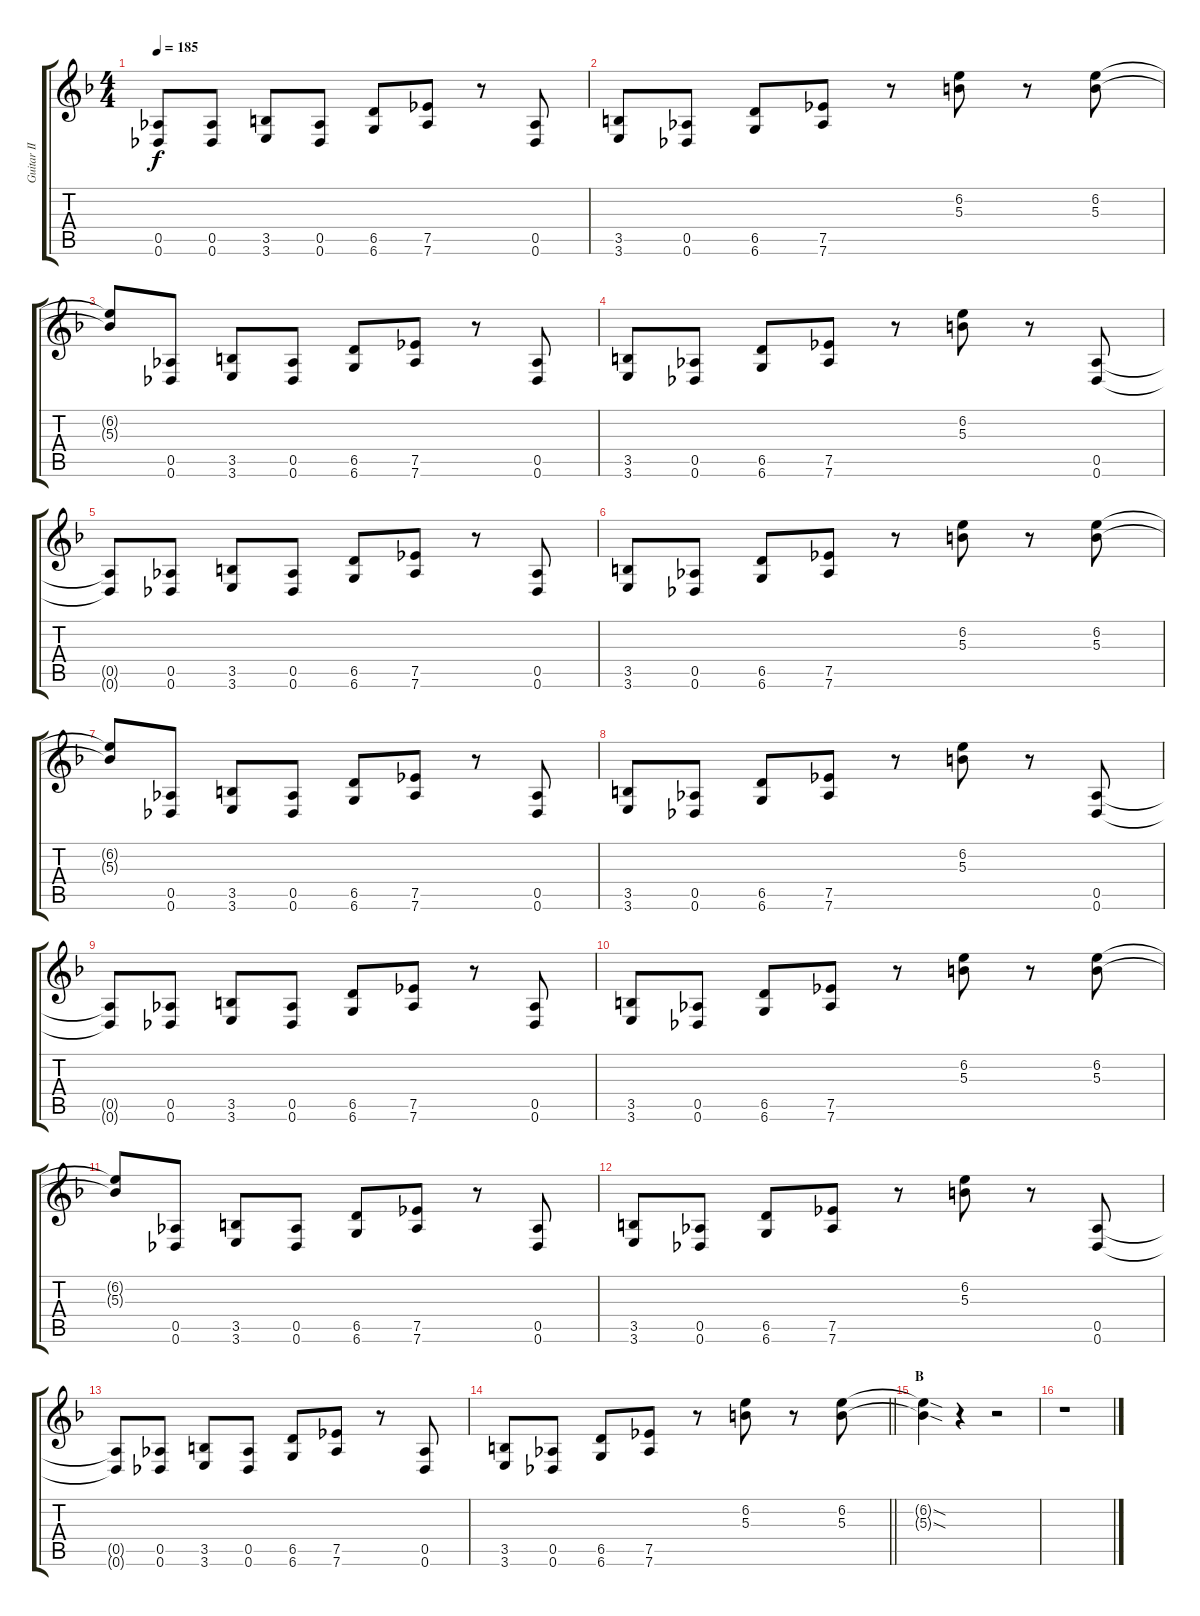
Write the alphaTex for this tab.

\track ("Guitar II" "Guitar II") {instrument overdrivenguitar}
\staff {score tabs}
\tuning (Eb4 Bb3 Gb3 Db3 Ab2 Db2) {hide}
\ts (4 4)
\tempo 185
\clef g2
\ks f
(0.5{t} 0.6{t}).8{dy f} (0.5 0.6).8 (3.5 3.6).8 (0.5 0.6).8 (6.5 6.6).8 (7.5 7.6).8 r.8 (0.5 0.6).8 |
(3.5 3.6).8 (0.5 0.6).8 (6.5 6.6).8 (7.5 7.6).8 r.8 (6.2 5.3).8 r.8 (6.2 5.3).8 |
(6.2{t} 5.3{t}).8 (0.5 0.6).8 (3.5 3.6).8 (0.5 0.6).8 (6.5 6.6).8 (7.5 7.6).8 r.8 (0.5 0.6).8 |
(3.5 3.6).8 (0.5 0.6).8 (6.5 6.6).8 (7.5 7.6).8 r.8 (6.2 5.3).8 r.8 (0.5 0.6).8 |
(0.5{t} 0.6{t}).8 (0.5 0.6).8 (3.5 3.6).8 (0.5 0.6).8 (6.5 6.6).8 (7.5 7.6).8 r.8 (0.5 0.6).8 |
(3.5 3.6).8 (0.5 0.6).8 (6.5 6.6).8 (7.5 7.6).8 r.8 (6.2 5.3).8 r.8 (6.2 5.3).8 |
(6.2{t} 5.3{t}).8 (0.5 0.6).8 (3.5 3.6).8 (0.5 0.6).8 (6.5 6.6).8 (7.5 7.6).8 r.8 (0.5 0.6).8 |
(3.5 3.6).8 (0.5 0.6).8 (6.5 6.6).8 (7.5 7.6).8 r.8 (6.2 5.3).8 r.8 (0.5 0.6).8 |
(0.5{t} 0.6{t}).8 (0.5 0.6).8 (3.5 3.6).8 (0.5 0.6).8 (6.5 6.6).8 (7.5 7.6).8 r.8 (0.5 0.6).8 |
(3.5 3.6).8 (0.5 0.6).8 (6.5 6.6).8 (7.5 7.6).8 r.8 (6.2 5.3).8 r.8 (6.2 5.3).8 |
(6.2{t} 5.3{t}).8 (0.5 0.6).8 (3.5 3.6).8 (0.5 0.6).8 (6.5 6.6).8 (7.5 7.6).8 r.8 (0.5 0.6).8 |
(3.5 3.6).8 (0.5 0.6).8 (6.5 6.6).8 (7.5 7.6).8 r.8 (6.2 5.3).8 r.8 (0.5 0.6).8 |
(0.5{t} 0.6{t}).8 (0.5 0.6).8 (3.5 3.6).8 (0.5 0.6).8 (6.5 6.6).8 (7.5 7.6).8 r.8 (0.5 0.6).8 |
\barLineRight lightlight
(3.5 3.6).8 (0.5 0.6).8 (6.5 6.6).8 (7.5 7.6).8 r.8 (6.2 5.3).8 r.8 (6.2 5.3).8 |
\section ("" "B")
(6.2{sod t} 5.3{sod t}).4 r.4 r.2 |
r.1
